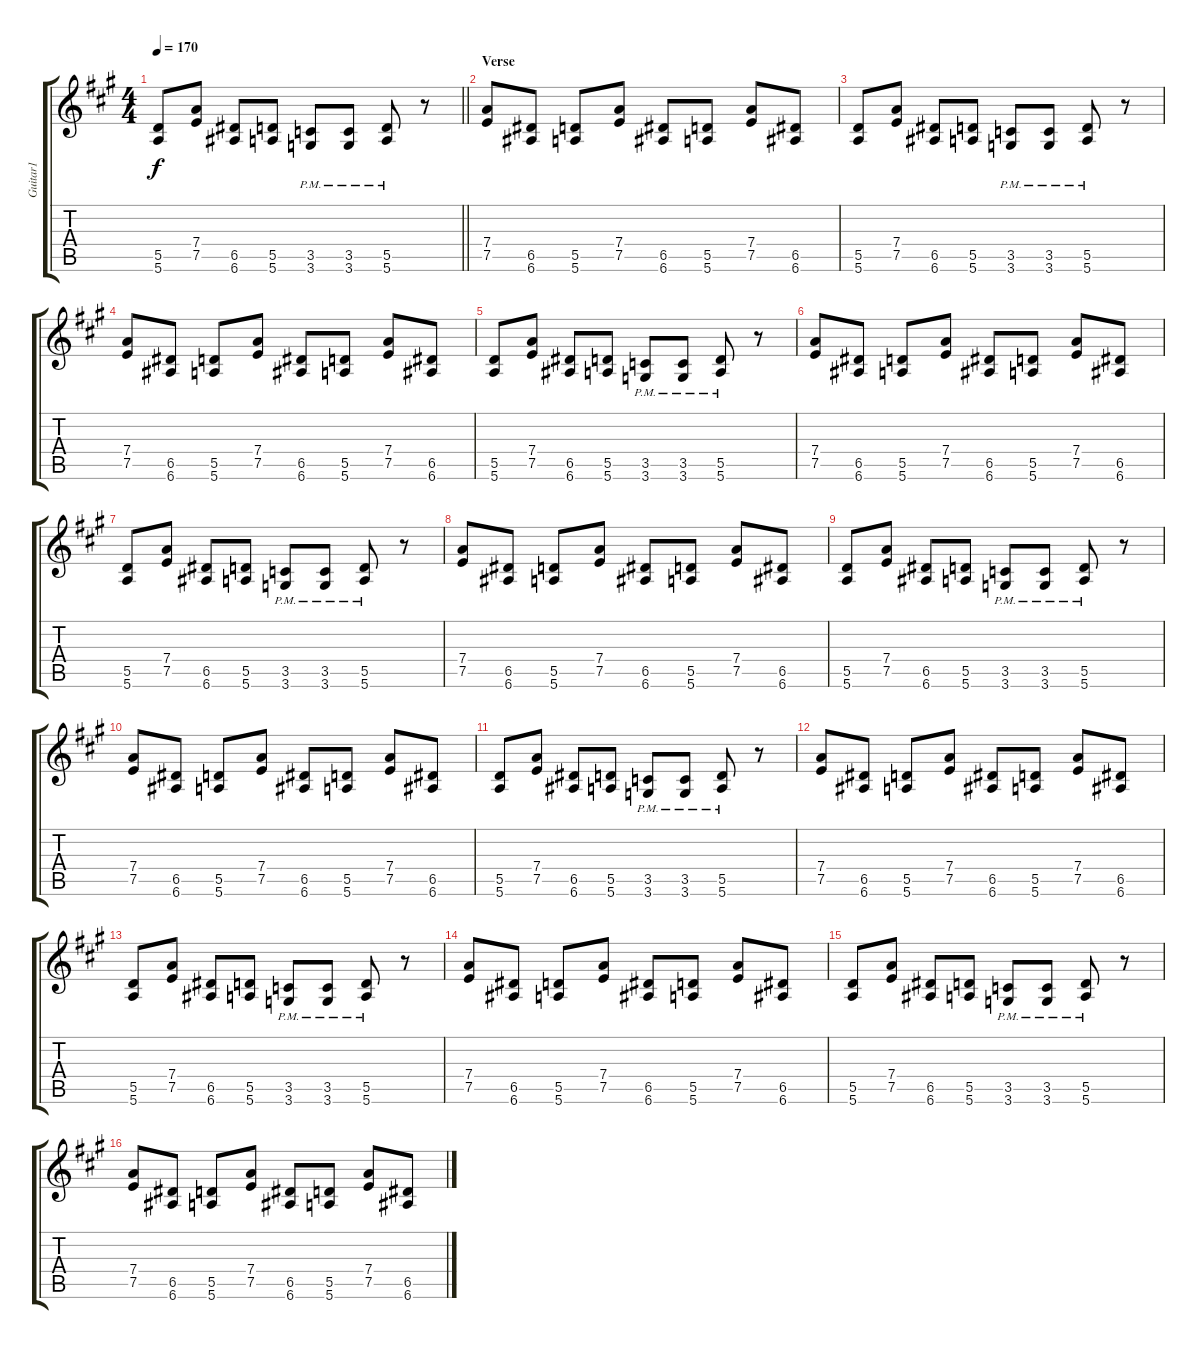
\track ("Guitar1" "Guitar1") {instrument overdrivenguitar}
\staff {score tabs}
\tuning (E4 B3 G3 D3 A2 E2) {hide}
\ts (4 4)
\tempo 170
\clef g2
\barLineRight lightlight
\ks f#minor
(5.5 5.6).8{dy f} (7.4 7.5).8 (6.5 6.6).8 (5.5 5.6).8 (3.5{pm} 3.6{pm}).8 (3.5{pm} 3.6{pm}).8 (5.5{pm} 5.6{pm}).8 r.8 |
\section ("" "Verse")
(7.4 7.5).8 (6.5 6.6).8 (5.5 5.6).8 (7.4 7.5).8 (6.5 6.6).8 (5.5 5.6).8 (7.4 7.5).8 (6.5 6.6).8 |
(5.5 5.6).8 (7.4 7.5).8 (6.5 6.6).8 (5.5 5.6).8 (3.5{pm} 3.6{pm}).8 (3.5{pm} 3.6{pm}).8 (5.5{pm} 5.6{pm}).8 r.8 |
(7.4 7.5).8 (6.5 6.6).8 (5.5 5.6).8 (7.4 7.5).8 (6.5 6.6).8 (5.5 5.6).8 (7.4 7.5).8 (6.5 6.6).8 |
(5.5 5.6).8 (7.4 7.5).8 (6.5 6.6).8 (5.5 5.6).8 (3.5{pm} 3.6{pm}).8 (3.5{pm} 3.6{pm}).8 (5.5{pm} 5.6{pm}).8 r.8 |
(7.4 7.5).8 (6.5 6.6).8 (5.5 5.6).8 (7.4 7.5).8 (6.5 6.6).8 (5.5 5.6).8 (7.4 7.5).8 (6.5 6.6).8 |
(5.5 5.6).8 (7.4 7.5).8 (6.5 6.6).8 (5.5 5.6).8 (3.5{pm} 3.6{pm}).8 (3.5{pm} 3.6{pm}).8 (5.5{pm} 5.6{pm}).8 r.8 |
(7.4 7.5).8 (6.5 6.6).8 (5.5 5.6).8 (7.4 7.5).8 (6.5 6.6).8 (5.5 5.6).8 (7.4 7.5).8 (6.5 6.6).8 |
(5.5 5.6).8 (7.4 7.5).8 (6.5 6.6).8 (5.5 5.6).8 (3.5{pm} 3.6{pm}).8 (3.5{pm} 3.6{pm}).8 (5.5{pm} 5.6{pm}).8 r.8 |
(7.4 7.5).8 (6.5 6.6).8 (5.5 5.6).8 (7.4 7.5).8 (6.5 6.6).8 (5.5 5.6).8 (7.4 7.5).8 (6.5 6.6).8 |
(5.5 5.6).8 (7.4 7.5).8 (6.5 6.6).8 (5.5 5.6).8 (3.5{pm} 3.6{pm}).8 (3.5{pm} 3.6{pm}).8 (5.5{pm} 5.6{pm}).8 r.8 |
(7.4 7.5).8 (6.5 6.6).8 (5.5 5.6).8 (7.4 7.5).8 (6.5 6.6).8 (5.5 5.6).8 (7.4 7.5).8 (6.5 6.6).8 |
(5.5 5.6).8 (7.4 7.5).8 (6.5 6.6).8 (5.5 5.6).8 (3.5{pm} 3.6{pm}).8 (3.5{pm} 3.6{pm}).8 (5.5{pm} 5.6{pm}).8 r.8 |
(7.4 7.5).8 (6.5 6.6).8 (5.5 5.6).8 (7.4 7.5).8 (6.5 6.6).8 (5.5 5.6).8 (7.4 7.5).8 (6.5 6.6).8 |
(5.5 5.6).8 (7.4 7.5).8 (6.5 6.6).8 (5.5 5.6).8 (3.5{pm} 3.6{pm}).8 (3.5{pm} 3.6{pm}).8 (5.5{pm} 5.6{pm}).8 r.8 |
(7.4 7.5).8 (6.5 6.6).8 (5.5 5.6).8 (7.4 7.5).8 (6.5 6.6).8 (5.5 5.6).8 (7.4 7.5).8 (6.5 6.6).8
